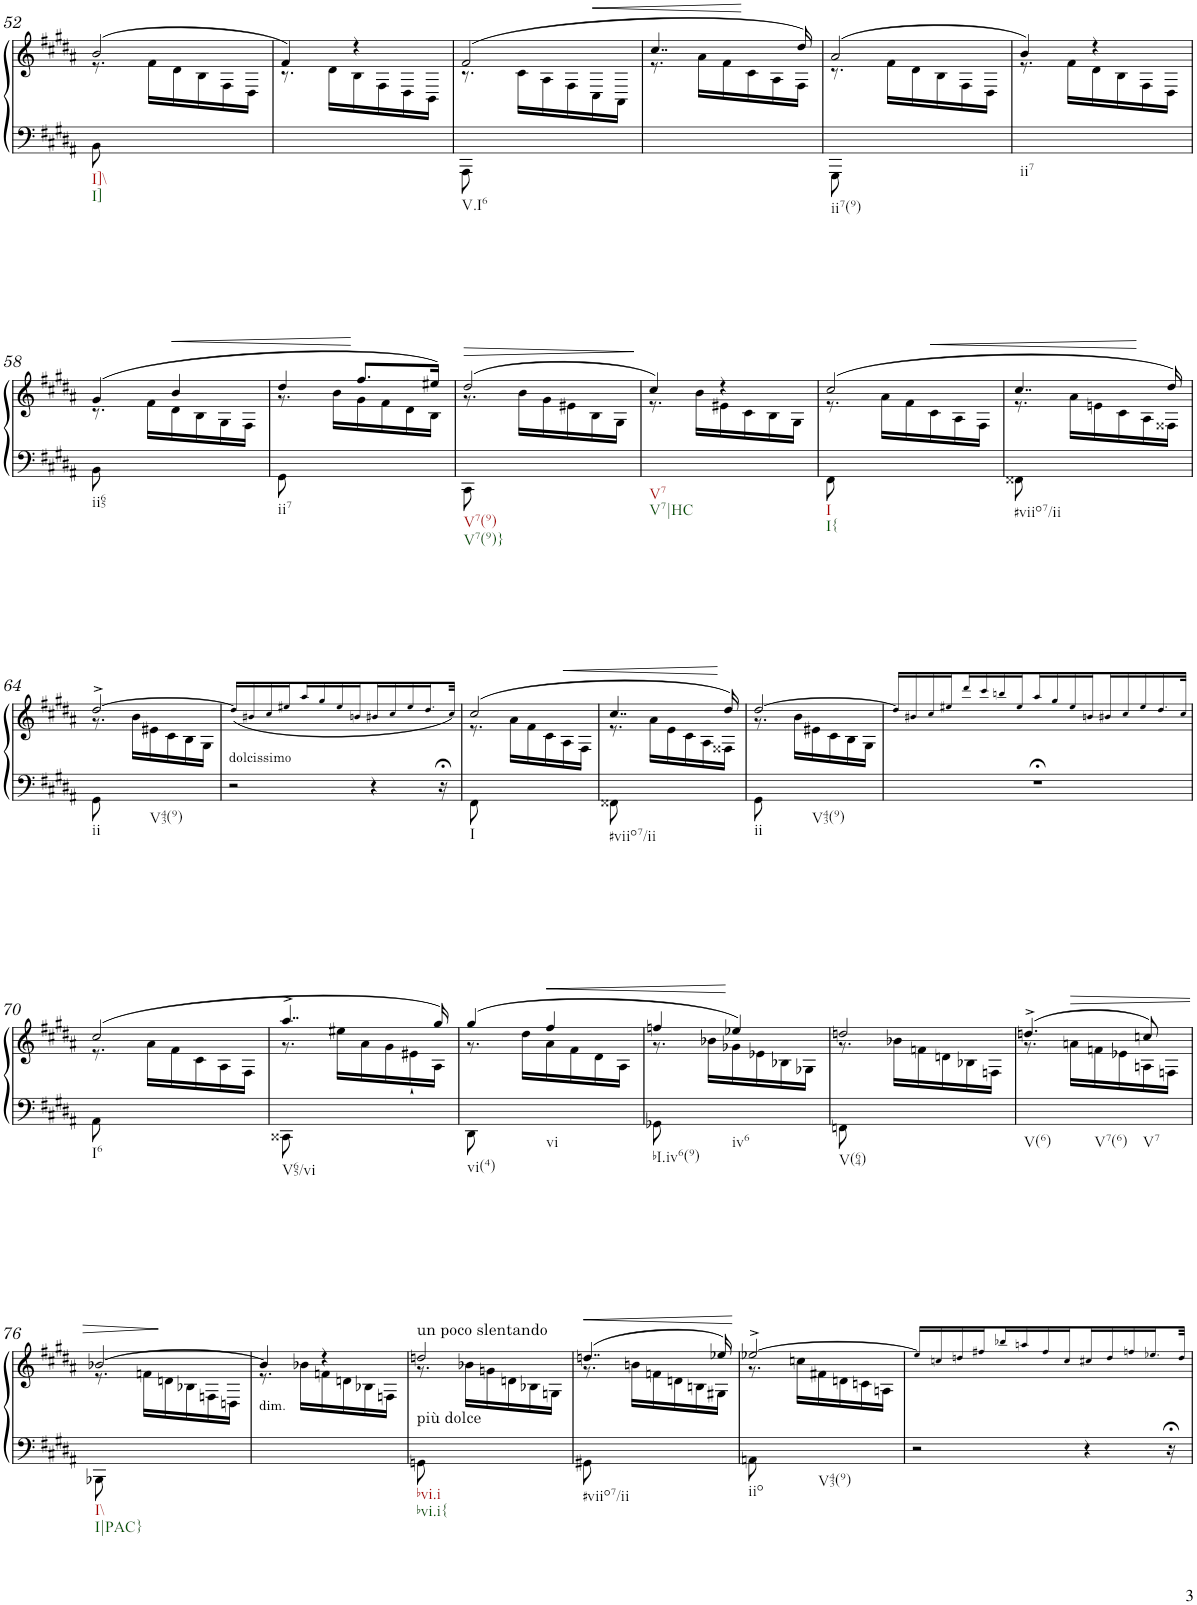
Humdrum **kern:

**kern	**kern	**dynam
*part1	*part1	*part1
*staff2	*staff1	*staff1/2
*I"Piano	*	*
*I'Pno.	*	*
!!LO:PB:g=z
*clefF4	*clefG2	*
*k[f#c#g#d#a#]	*k[f#c#g#d#a#]	*
*M2/4	*M2/4	*
=52	=52	=52
*	*^	*
!LO:TX:b:t=I]\\	!	!	!
!LO:TX:b:t=I]	!	!	!
8BB\	(2b/	8.r	.
8ryy	.	.	.
.	.	16f#\LL	.
4ryy	.	16d#\	.
.	.	16B\	.
.	.	16F#\	.
.	.	16D#\JJ	.
=53	=53	=53	=53
2ryy	4f#/)	8.r	.
.	.	16d#\LL	.
.	4r	16B\	.
.	.	16F#\	.
.	.	16D#\	.
.	.	16BB\JJ	.
=54	=54	=54	=54
!LO:TX:b:t=V.I6	!	!	!
8AAA#\	(2f#/	8.r	.
8ryy	.	.	.
.	.	16c#\LL	.
4ryy	.	16A#\	.
.	.	16F#\	.
!	!	!	!LO:HP:b
.	.	16C#\	<
.	.	16AA#\JJ	.
=55	=55	=55	=55
2ryy	4..cc#/	8.r	.
.	.	16a#\LL	.
.	.	16f#\	.
.	.	16c#\	[
.	.	16A#\	.
.	16dd#/)	16F#\JJ	.
=56	=56	=56	=56
!LO:TX:b:t=ii7(9)	!	!	!
8GGG#\	(2a#/	8.r	.
8ryy	.	.	.
.	.	16f#\LL	.
4ryy	.	16d#\	.
.	.	16B\	.
.	.	16F#\	.
.	.	16D#\JJ	.
=57	=57	=57	=57
!LO:TX:b:t=ii7	!	!	!
2ryy	4b/)	8.r	.
.	.	16f#\LL	.
.	4r	16d#\	.
.	.	16B\	.
.	.	16F#\	.
.	.	16D#\JJ	.
!!LO:LB:g=z	!!
=58	=58	=58	=58
!LO:TX:b:t=ii65	!	!	!
8BB\	(4g#/	8.r	.
8ryy	.	.	.
.	.	16f#\LL	.
!	!	!	!LO:HP:b
4ryy	4b/	16d#\	<
.	.	16B\	.
.	.	16G#\	.
.	.	16F#\JJ	.
=59	=59	=59	=59
!LO:TX:b:t=ii7	!	!	!
8GG#\	4dd#/	8.r	.
8ryy	.	.	.
.	.	16b\LL	.
4ryy	8.ff#/L	16g#\	[
.	.	16f#\	.
.	.	16d#\	.
.	16ee#X/Jk)	16B\JJ	.
=60	=60	=60	=60
!LO:TX:b:t=V7(9)	!	!	!
!LO:TX:b:t=V7(9)}	!	!	!
!	!	!	!LO:HP:b
8CC#\	(2dd#/	8.r	>
8ryy	.	.	.
.	.	16b\LL	.
4ryy	.	16g#\	.
.	.	16e#X\	.
.	.	16B\	.
.	.	16G#\JJ	.
*	*v	*v	*
.	.	]
=61	=61	=61
*	*^	*
!LO:TX:b:t=V7	!	!	!
!LO:TX:b:t=V7|HC	!	!	!
2ryy	4cc#/)	8.r	.
.	.	16b\LL	.
.	4r	16e#X\	.
.	.	16c#\	.
.	.	16B\	.
.	.	16G#\JJ	.
=62	=62	=62	=62
!LO:TX:b:t=I	!	!	!
!LO:TX:b:t=I{	!	!	!
8FF#\	(2cc#/	8.r	.
8ryy	.	.	.
.	.	16a#\LL	.
4ryy	.	16f#\	.
!	!	!	!LO:HP:b
.	.	16c#\	<
.	.	16A#\	.
.	.	16F#\JJ	.
=63	=63	=63	=63
!LO:TX:b:t=#viio7/ii	!	!	!
8FF##X\	4..cc#/	8.r	.
8ryy	.	.	.
.	.	16a#\LL	.
4ryy	.	16en\	.
.	.	16c#\	.
.	.	16A#\	[
.	16dd#/)	16F##X\JJ	.
!!LO:LB:g=z	!!
=64	=64	=64	=64
!LO:TX:b:t=ii	!	!	!
8GG#\	[2dd#^/	8.r	.
8ryy	.	.	.
.	.	16b\LL	.
!LO:TX:b:t=V43(9)	!	!	!
4ryy	.	16e#X\	.
.	.	16c#\	.
.	.	16B\	.
.	.	16G#\JJ	.
=65	=65	=65	=65
!	!LO:TX:b:t=dolcissimo	!	!
*	*v	*v	*
2r	(16dd#!/LL]	.
.	16b#X!/	.
.	16cc#!/	.
.	16ee#X!/J	.
.	16aa#!/L	.
.	16gg#!/	.
.	16ee#!/	.
.	16bn!/J	.
4r	16b#X!/L	.
.	16cc#!/	.
.	16ee#!/	.
.	16.dd#!/J	.
16r;<	.	.
.	32cc#!/JLL)	.
=66	=66	=66
*	*^	*
!LO:TX:b:t=I	!	!	!
8FF#\	(2cc#/	8.r	.
8ryy	.	.	.
.	.	16a#\LL	.
4ryy	.	16f#\	.
.	.	16c#\	.
!	!	!	!LO:HP:b
.	.	16A#\	<
.	.	16F#\JJ	.
=67	=67	=67	=67
!LO:TX:b:t=#viio7/ii	!	!	!
8FF##X\	4..cc#/	8.r	.
8ryy	.	.	.
.	.	16a#\LL	.
4ryy	.	16e\	.
.	.	16c#\	.
.	.	16A#\	.
.	16dd#/)	16F##X\JJ	[
=68	=68	=68	=68
!LO:TX:b:t=ii	!	!	!
8GG#\	[2dd#/	8.r	.
8ryy	.	.	.
.	.	16b\LL	.
!LO:TX:b:t=V43(9)	!	!	!
4ryy	.	16e#X\	.
.	.	16c#\	.
.	.	16B\	.
.	.	16G#\JJ	.
*	*v	*v	*
=69	=69	=69
2r;<	16dd#!/LL]	.
.	16b#X!/	.
.	16cc#!/	.
.	16ee#X!/J	.
.	16ddd#!/L	.
.	16ccc#!/	.
.	16bbn!/	.
.	16ee#!/J	.
2ryy	16aa#!/L	.
.	16gg#!/	.
.	16ee#!/	.
.	16bn!/J	.
.	16b#X!/L	.
.	16cc#!/	.
.	16ee#!/	.
.	16.dd#!/	.
16ryy	.	.
.	32cc#!/JJk	.
!!LO:LB:g=z
=70	=70	=70
*	*^	*
!LO:TX:b:t=I6	!	!	!
8AA#\	(2cc#/	8.r	.
8ryy	.	.	.
.	.	16a#\LL	.
4ryy	.	16f#\	.
.	.	16c#\	.
.	.	16A#\	.
.	.	16F#\JJ	.
=71	=71	=71	=71
!LO:TX:b:t=V65/vi	!	!	!
8CC##X\	4..aa#^/	8.r	.
8ryy	.	.	.
.	.	16ee#X\LL	.
4ryy	.	16a#\	.
.	.	16g#\	.
.	.	16e#X`\	.
.	16gg#/)	16A#\JJ	.
=72	=72	=72	=72
!LO:TX:b:t=vi(4)	!	!	!
8DD#\	(4gg#/	8.r	.
8ryy	.	.	.
.	.	16dd#\LL	.
!LO:TX:b:t=vi	!	!	!
!	!	!	!LO:HP:b
4ryy	4ff#/	16a#\	<
.	.	16f#\	.
.	.	16d#\	.
.	.	16A#\JJ	.
=73	=73	=73	=73
!LO:TX:b:t=bI.iv6(9)	!	!	!
8GG-X\	4ffn/	8.r	.
8ryy	.	.	.
.	.	16b-X\LL	.
!LO:TX:b:t=iv6	!	!	!
4ryy	4ee-X/)	16g-X\	[
.	.	16e-X\	.
.	.	16B-X\	.
.	.	16G-X\JJ	.
=74	=74	=74	=74
!LO:TX:b:t=V(64)	!	!	!
8FFn\	2ddn/	8.r	.
8ryy	.	.	.
.	.	16b-X\LL	.
4ryy	.	16fn\	.
.	.	16dn\	.
.	.	16B-X\	.
.	.	16Fn\JJ	.
=75	=75	=75	=75
!LO:TX:b:t=V(6)	!	!	!
!LO:TX:b:t=V7(6)	!	!	!
!LO:TX:b:t=V7	!	!	!
2ryy	(4.ddn^/	8.r	.
!	!	!	!LO:HP:b
.	.	16an\LL	>
.	.	16fn\	.
.	.	16e-X\	.
.	8ccn/)	16An\	.
.	.	16Fn\JJ	.
!!LO:LB:g=z	!!
=76	=76	=76	=76
!LO:TX:b:t=I\\	!	!	!
!LO:TX:b:t=I|PAC}	!	!	!
8BBB-X\	[2b-X/	8.r	.
8ryy	.	.	.
.	.	16fn\LL	.
4ryy	.	16dn\	]
.	.	16B-X\	.
.	.	16Fn\	.
.	.	16Dn\JJ	.
=77	=77	=77	=77
!	!LO:TX:b:t=dim.	!	!
2ryy	4b-/]	8.r	.
.	.	16b-X\LL	.
.	4r	16fn\	.
.	.	16dn\	.
.	.	16B-X\	.
.	.	16Fn\JJ	.
=78	=78	=78	=78
!	!LO:TX:a:t=un poco slentando	!	!
!LO:TX:a:t=più dolce	!	!	!
!LO:TX:b:t=bvi.i	!	!	!
!LO:TX:b:t=bvi.i{	!	!	!
8GGn\	2ddn/	8.r	.
8ryy	.	.	.
.	.	16b-X\LL	.
4ryy	.	16gn\	.
.	.	16dn\	.
.	.	16B-X\	.
.	.	16Gn\JJ	.
=79	=79	=79	=79
!LO:TX:b:t=#viio7/ii	!	!	!
!	!	!	!LO:HP:b
8GG#X\	(4..ddn/	8.r	<
8ryy	.	.	.
.	.	16bn\LL	.
4ryy	.	16fn\	.
.	.	16dn\	.
.	.	16Bn\	.
.	16ee-X/)	16G#X\JJ	.
*	*v	*v	*
.	.	[
=80	=80	=80
*	*^	*
!LO:TX:b:t=iio	!	!	!
8AAn\	[2ee-X^/	8.r	.
8ryy	.	.	.
.	.	16ccn\LL	.
!LO:TX:b:t=V43(9)	!	!	!
4ryy	.	16f#X\	.
.	.	16dn\	.
.	.	16cn\	.
.	.	16An\JJ	.
*	*v	*v	*
=81	=81	=81
2r	16ee-!/LL]	.
.	16ccn!/	.
.	16ddn!/	.
.	16ff#X!/J	.
.	16bb-X!/L	.
.	16aan!/	.
.	16ff#!/	.
.	16cc!/J	.
4r	16cc#X!/L	.
.	16dd!/	.
.	16ffn!/	.
.	16.ee-X!/J	.
16r;<	.	.
.	32dd!/JLL	.
=	=	=
*-	*-	*-
